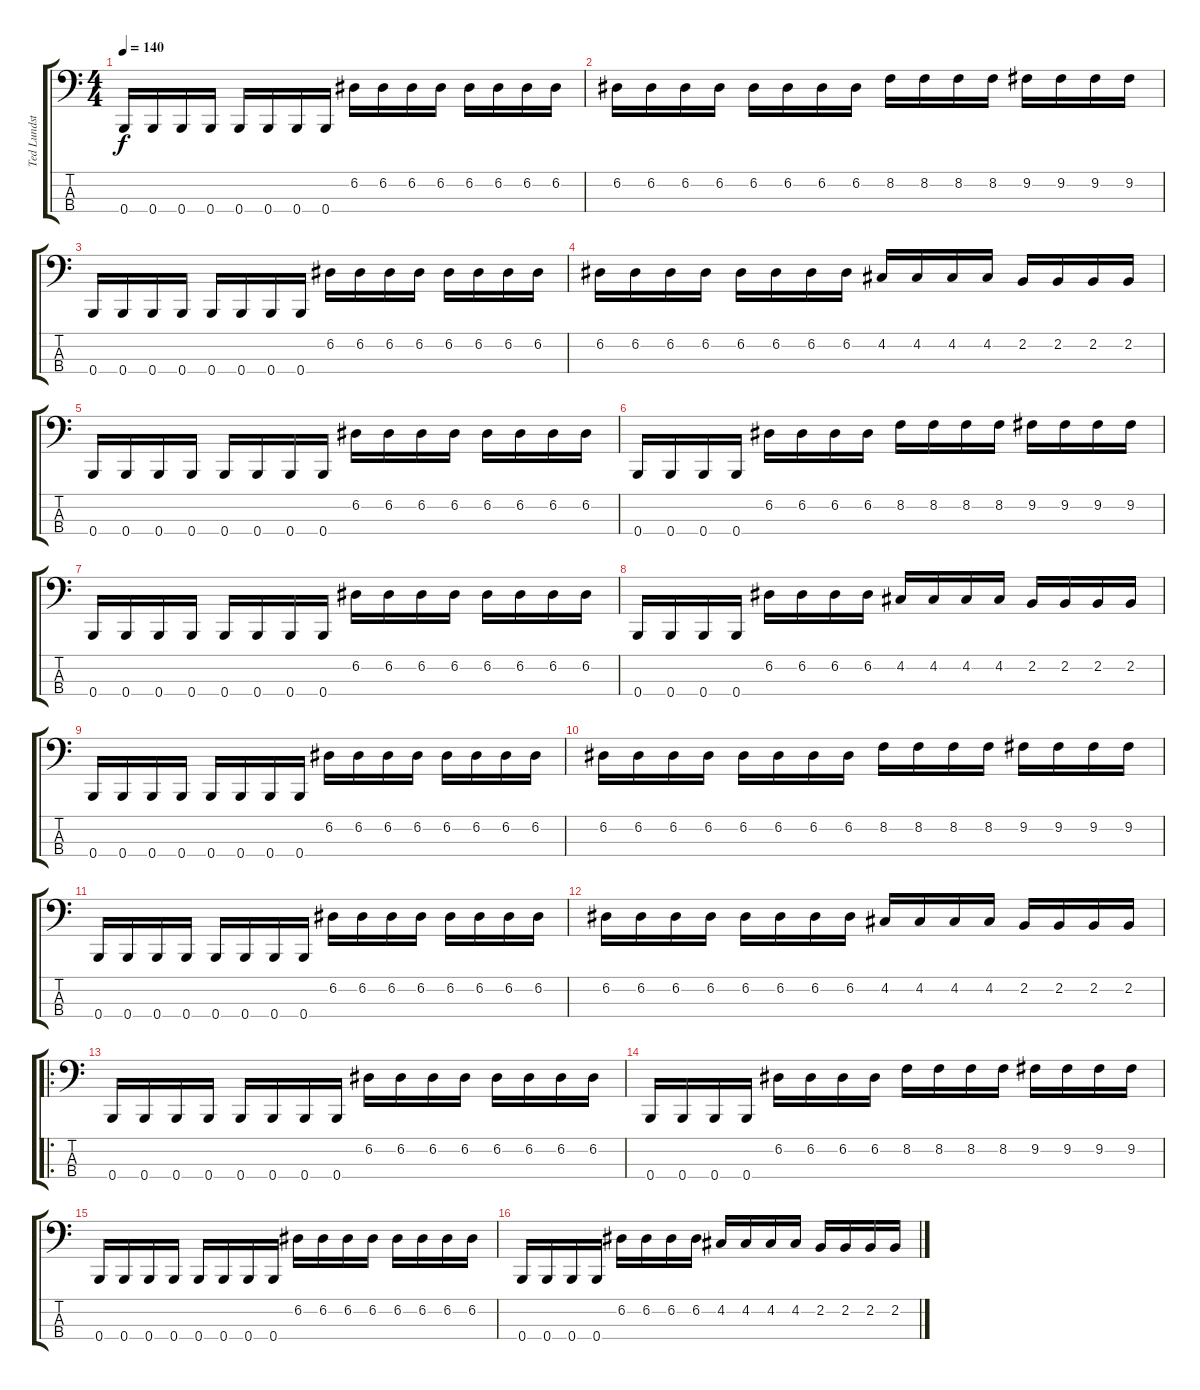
\track ("Ted Lundström" "Ted Lundst") {instrument electricbasspick}
\staff {score tabs}
\tuning (D2 A1 E1 B0) {hide}
\ts (4 4)
\tempo 140
\clef f4
\ks c
0.4.16{dy f} 0.4.16 0.4.16 0.4.16 0.4.16 0.4.16 0.4.16 0.4.16 6.2.16 6.2.16 6.2.16 6.2.16 6.2.16 6.2.16 6.2.16 6.2.16 |
6.2.16 6.2.16 6.2.16 6.2.16 6.2.16 6.2.16 6.2.16 6.2.16 8.2.16 8.2.16 8.2.16 8.2.16 9.2.16 9.2.16 9.2.16 9.2.16 |
0.4.16 0.4.16 0.4.16 0.4.16 0.4.16 0.4.16 0.4.16 0.4.16 6.2.16 6.2.16 6.2.16 6.2.16 6.2.16 6.2.16 6.2.16 6.2.16 |
6.2.16 6.2.16 6.2.16 6.2.16 6.2.16 6.2.16 6.2.16 6.2.16 4.2.16 4.2.16 4.2.16 4.2.16 2.2.16 2.2.16 2.2.16 2.2.16 |
0.4.16 0.4.16 0.4.16 0.4.16 0.4.16 0.4.16 0.4.16 0.4.16 6.2.16 6.2.16 6.2.16 6.2.16 6.2.16 6.2.16 6.2.16 6.2.16 |
0.4.16 0.4.16 0.4.16 0.4.16 6.2.16 6.2.16 6.2.16 6.2.16 8.2.16 8.2.16 8.2.16 8.2.16 9.2.16 9.2.16 9.2.16 9.2.16 |
0.4.16 0.4.16 0.4.16 0.4.16 0.4.16 0.4.16 0.4.16 0.4.16 6.2.16 6.2.16 6.2.16 6.2.16 6.2.16 6.2.16 6.2.16 6.2.16 |
0.4.16 0.4.16 0.4.16 0.4.16 6.2.16 6.2.16 6.2.16 6.2.16 4.2.16 4.2.16 4.2.16 4.2.16 2.2.16 2.2.16 2.2.16 2.2.16 |
0.4.16 0.4.16 0.4.16 0.4.16 0.4.16 0.4.16 0.4.16 0.4.16 6.2.16 6.2.16 6.2.16 6.2.16 6.2.16 6.2.16 6.2.16 6.2.16 |
6.2.16 6.2.16 6.2.16 6.2.16 6.2.16 6.2.16 6.2.16 6.2.16 8.2.16 8.2.16 8.2.16 8.2.16 9.2.16 9.2.16 9.2.16 9.2.16 |
0.4.16 0.4.16 0.4.16 0.4.16 0.4.16 0.4.16 0.4.16 0.4.16 6.2.16 6.2.16 6.2.16 6.2.16 6.2.16 6.2.16 6.2.16 6.2.16 |
6.2.16 6.2.16 6.2.16 6.2.16 6.2.16 6.2.16 6.2.16 6.2.16 4.2.16 4.2.16 4.2.16 4.2.16 2.2.16 2.2.16 2.2.16 2.2.16 |
\ro
0.4.16 0.4.16 0.4.16 0.4.16 0.4.16 0.4.16 0.4.16 0.4.16 6.2.16 6.2.16 6.2.16 6.2.16 6.2.16 6.2.16 6.2.16 6.2.16 |
0.4.16 0.4.16 0.4.16 0.4.16 6.2.16 6.2.16 6.2.16 6.2.16 8.2.16 8.2.16 8.2.16 8.2.16 9.2.16 9.2.16 9.2.16 9.2.16 |
0.4.16 0.4.16 0.4.16 0.4.16 0.4.16 0.4.16 0.4.16 0.4.16 6.2.16 6.2.16 6.2.16 6.2.16 6.2.16 6.2.16 6.2.16 6.2.16 |
0.4.16 0.4.16 0.4.16 0.4.16 6.2.16 6.2.16 6.2.16 6.2.16 4.2.16 4.2.16 4.2.16 4.2.16 2.2.16 2.2.16 2.2.16 2.2.16
